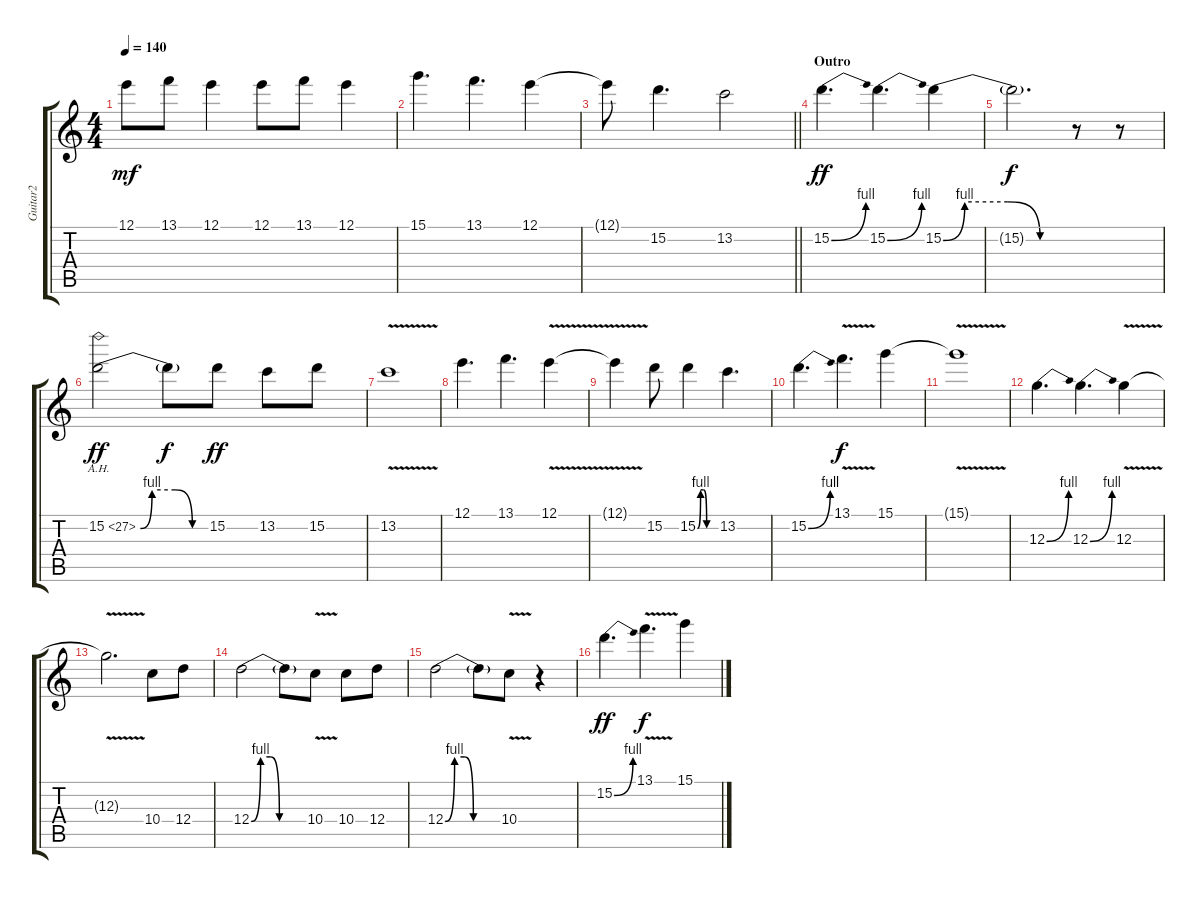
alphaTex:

\track ("Guitar2" "Guitar2") {instrument distortionguitar}
\staff {score tabs}
\tuning (E4 B3 G3 D3 A2 E2) {hide}
\ts (4 4)
\tempo 140
\clef g2
\ks c
12.1.8{dy mf} 13.1.8 12.1.4 12.1.8 13.1.8 12.1.4 |
15.1.4{d} 13.1.4{d} 12.1.4 |
\barLineRight lightlight
12.1{t}.8 15.2.4{d} 13.2.2 |
\section ("" "Outro")
15.2{be (bend 0 0 60 4)}.4{d dy ff} 15.2{be (bend 0 0 60 4)}.4{d} 15.2{be (custom 0 0 10 4 30 4 45 0 60 0)}.4 |
15.2{t}.2{d dy f} r.8 r.8 |
15.2{be (custom 0 0 10 4 30 4 45 0 60 0) ah 12}.2{dy ff instrument guitarharmonics} 15.2{t}.8{dy f} 15.2.8{dy ff instrument distortionguitar} 13.2.8 15.2.8 |
13.2{v}.1 |
12.1.4{d} 13.1.4{d} 12.1{v}.4 |
12.1{t}.4 15.2.8 15.2{be (custom 0 0 10 4 20 4 30 0 60 0)}.4 13.2.4{d} |
15.2{be (bend 0 0 60 4)}.4{d} 13.1{v}.4{d dy f} 15.1.4 |
15.1{v t}.1 |
12.3{be (bend 0 0 60 4)}.4{d} 12.3{be (bend 0 0 60 4)}.4{d} 12.3{v}.4 |
12.3{t}.2{d} 10.4.8 12.4.8 |
12.4{be (custom 0 0 10 4 20 4 30 0 60 0)}.2 12.4{t}.8 10.4{v}.8 10.4.8 12.4.8 |
12.4{be (custom 0 0 10 4 20 4 30 0 60 0)}.2 12.4{t}.8 10.4{v}.8 r.4 |
15.2{be (bend 0 0 60 4)}.4{d dy ff} 13.1{v}.4{d dy f} 15.1.4
